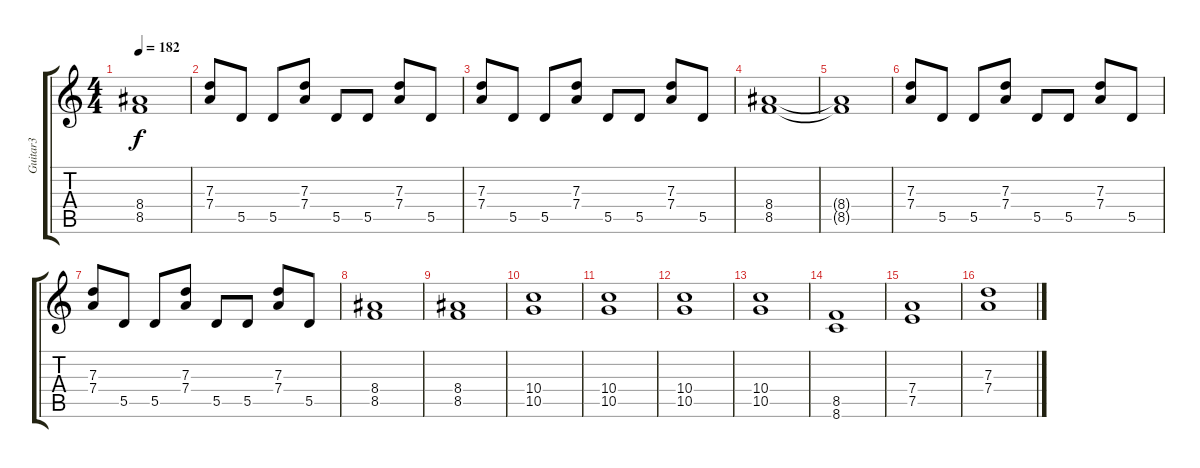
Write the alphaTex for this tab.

\track ("Guitar3" "Guitar3") {instrument overdrivenguitar}
\staff {score tabs}
\tuning (E4 B3 G3 D3 A2 E2) {hide}
\ts (4 4)
\tempo 182
\clef g2
\ks c
(8.4{t} 8.5{t}).1{dy f} |
(7.3 7.4).8 5.5.8 5.5.8 (7.3 7.4).8 5.5.8 5.5.8 (7.3 7.4).8 5.5.8 |
(7.3 7.4).8 5.5.8 5.5.8 (7.3 7.4).8 5.5.8 5.5.8 (7.3 7.4).8 5.5.8 |
(8.4 8.5).1 |
(8.4{t} 8.5{t}).1 |
(7.3 7.4).8 5.5.8 5.5.8 (7.3 7.4).8 5.5.8 5.5.8 (7.3 7.4).8 5.5.8 |
(7.3 7.4).8 5.5.8 5.5.8 (7.3 7.4).8 5.5.8 5.5.8 (7.3 7.4).8 5.5.8 |
(8.4 8.5).1 |
(8.4 8.5).1 |
(10.4 10.5).1 |
(10.4 10.5).1 |
(10.4 10.5).1 |
(10.4 10.5).1 |
(8.5 8.6).1 |
(7.4 7.5).1 |
(7.3 7.4).1
